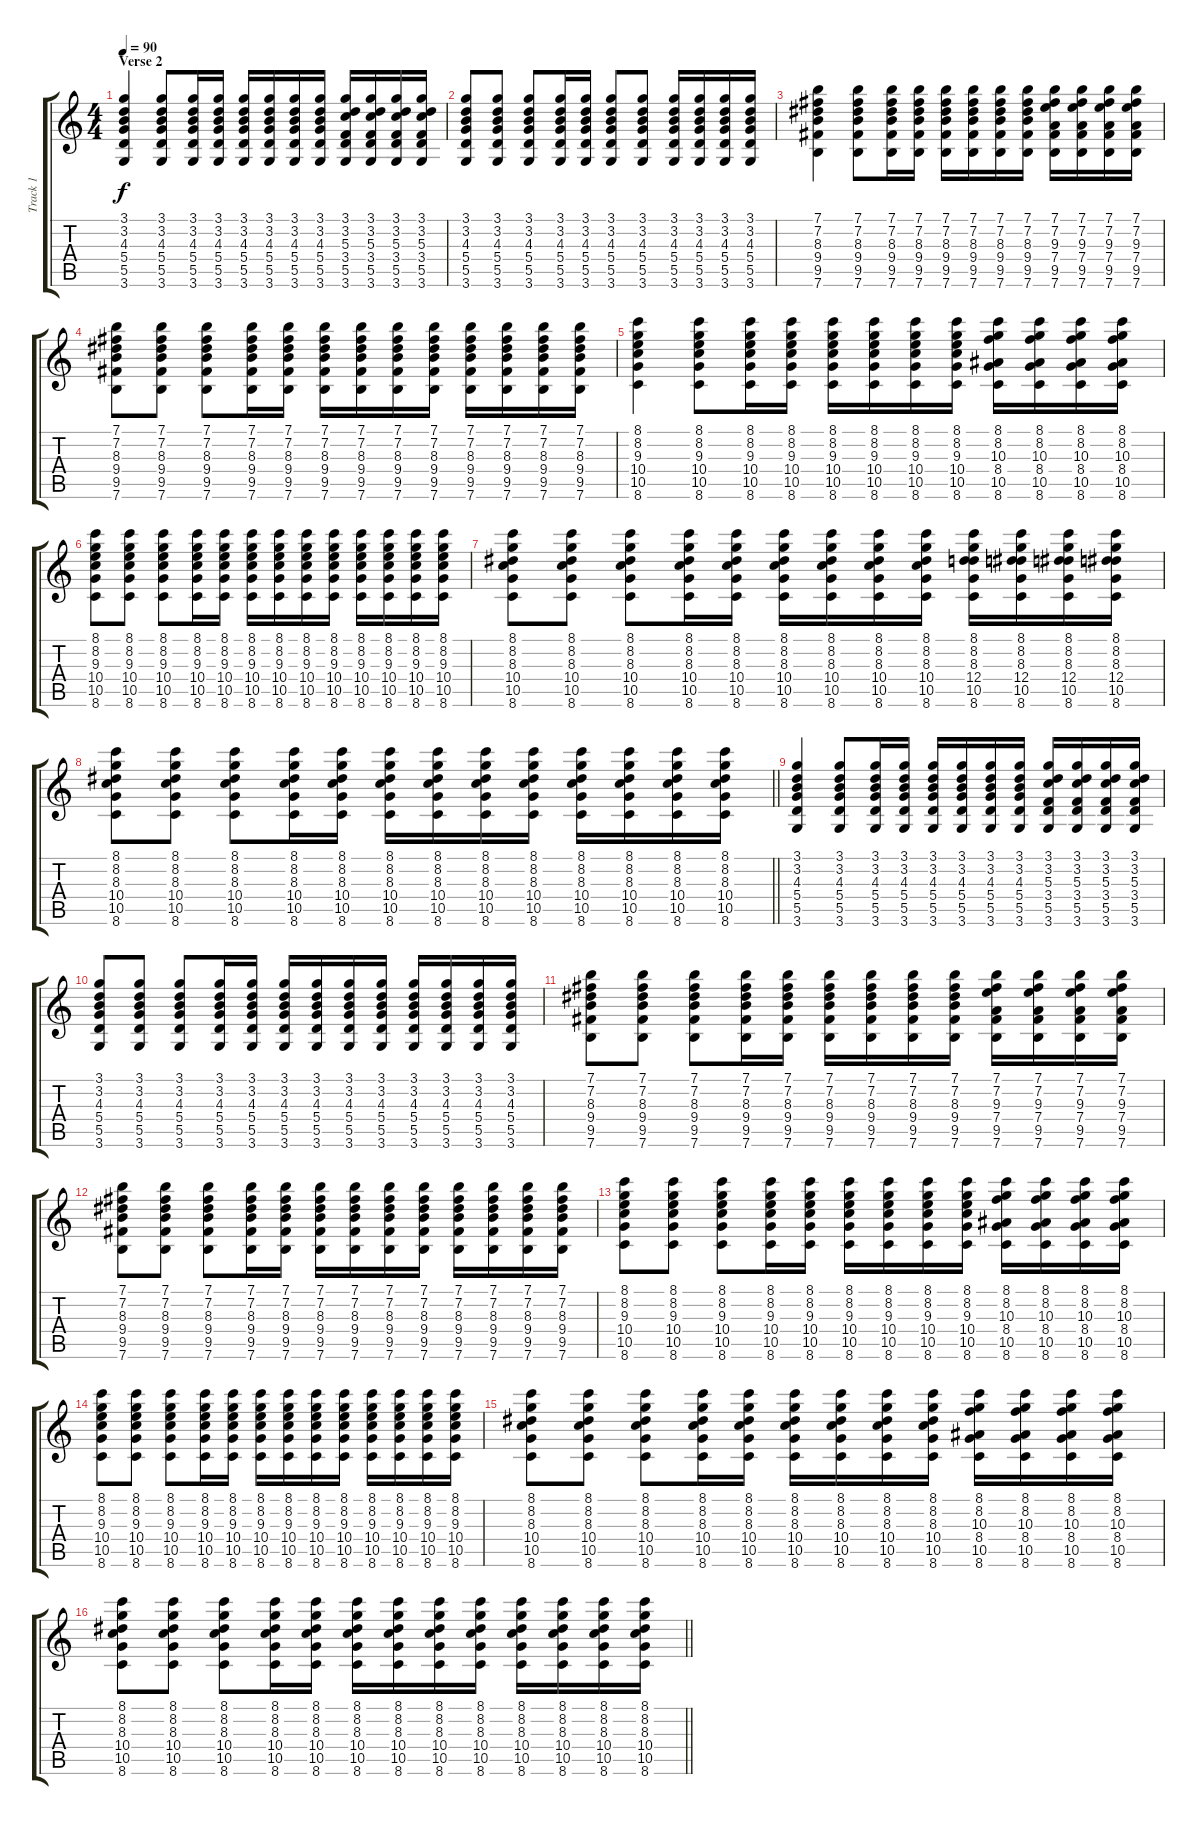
\track ("Track 1" "Track 1") {instrument acousticguitarsteel}
\staff {score tabs}
\tuning (E4 B3 G3 D3 A2 E2) {hide}
\ts (4 4)
\section ("" "Verse 2")
\tempo 90
\clef g2
\ks c
(3.1 3.2 4.3 5.4 5.5 3.6).4{dy f beam Up} (3.1 3.2 4.3 5.4 5.5 3.6).8{beam Up} (3.1 3.2 4.3 5.4 5.5 3.6).16{beam Up} (3.1 3.2 4.3 5.4 5.5 3.6).16{beam Up} (3.1 3.2 4.3 5.4 5.5 3.6).16{beam Up} (3.1 3.2 4.3 5.4 5.5 3.6).16{beam Up} (3.1 3.2 4.3 5.4 5.5 3.6).16{beam Up} (3.1 3.2 4.3 5.4 5.5 3.6).16{beam Up} (3.1 3.2 5.3 3.4 5.5 3.6).16 (3.1 3.2 5.3 3.4 5.5 3.6).16 (3.1 3.2 5.3 3.4 5.5 3.6).16 (3.1 3.2 5.3 3.4 5.5 3.6).16 |
(3.1 3.2 4.3 5.4 5.5 3.6).8{beam Up} (3.1 3.2 4.3 5.4 5.5 3.6).8{beam Up} (3.1 3.2 4.3 5.4 5.5 3.6).8{beam Up} (3.1 3.2 4.3 5.4 5.5 3.6).16{beam Up} (3.1 3.2 4.3 5.4 5.5 3.6).16{beam Up} (3.1 3.2 4.3 5.4 5.5 3.6).8{beam Up} (3.1 3.2 4.3 5.4 5.5 3.6).8{beam Up} (3.1 3.2 4.3 5.4 5.5 3.6).16{beam Up} (3.1 3.2 4.3 5.4 5.5 3.6).16{beam Up} (3.1 3.2 4.3 5.4 5.5 3.6).16{beam Up} (3.1 3.2 4.3 5.4 5.5 3.6).16{beam Up} |
(7.1 7.2 8.3 9.4 9.5 7.6).4 (7.1 7.2 8.3 9.4 9.5 7.6).8 (7.1 7.2 8.3 9.4 9.5 7.6).16 (7.1 7.2 8.3 9.4 9.5 7.6).16 (7.1 7.2 8.3 9.4 9.5 7.6).16 (7.1 7.2 8.3 9.4 9.5 7.6).16 (7.1 7.2 8.3 9.4 9.5 7.6).16 (7.1 7.2 8.3 9.4 9.5 7.6).16 (7.1 7.2 9.3 7.4 9.5 7.6).16 (7.1 7.2 9.3 7.4 9.5 7.6).16 (7.1 7.2 9.3 7.4 9.5 7.6).16 (7.1 7.2 9.3 7.4 9.5 7.6).16 |
(7.1 7.2 8.3 9.4 9.5 7.6).8 (7.1 7.2 8.3 9.4 9.5 7.6).8 (7.1 7.2 8.3 9.4 9.5 7.6).8 (7.1 7.2 8.3 9.4 9.5 7.6).16 (7.1 7.2 8.3 9.4 9.5 7.6).16 (7.1 7.2 8.3 9.4 9.5 7.6).16 (7.1 7.2 8.3 9.4 9.5 7.6).16 (7.1 7.2 8.3 9.4 9.5 7.6).16 (7.1 7.2 8.3 9.4 9.5 7.6).16 (7.1 7.2 8.3 9.4 9.5 7.6).16 (7.1 7.2 8.3 9.4 9.5 7.6).16 (7.1 7.2 8.3 9.4 9.5 7.6).16 (7.1 7.2 8.3 9.4 9.5 7.6).16 |
(8.1 8.2 9.3 10.4 10.5 8.6).4 (8.1 8.2 9.3 10.4 10.5 8.6).8 (8.1 8.2 9.3 10.4 10.5 8.6).16 (8.1 8.2 9.3 10.4 10.5 8.6).16 (8.1 8.2 9.3 10.4 10.5 8.6).16 (8.1 8.2 9.3 10.4 10.5 8.6).16 (8.1 8.2 9.3 10.4 10.5 8.6).16 (8.1 8.2 9.3 10.4 10.5 8.6).16 (8.1 8.2 10.3 8.4 10.5 8.6).16 (8.1 8.2 10.3 8.4 10.5 8.6).16 (8.1 8.2 10.3 8.4 10.5 8.6).16 (8.1 8.2 10.3 8.4 10.5 8.6).16 |
(8.1 8.2 9.3 10.4 10.5 8.6).8 (8.1 8.2 9.3 10.4 10.5 8.6).8 (8.1 8.2 9.3 10.4 10.5 8.6).8 (8.1 8.2 9.3 10.4 10.5 8.6).16 (8.1 8.2 9.3 10.4 10.5 8.6).16 (8.1 8.2 9.3 10.4 10.5 8.6).16 (8.1 8.2 9.3 10.4 10.5 8.6).16 (8.1 8.2 9.3 10.4 10.5 8.6).16 (8.1 8.2 9.3 10.4 10.5 8.6).16 (8.1 8.2 9.3 10.4 10.5 8.6).16 (8.1 8.2 9.3 10.4 10.5 8.6).16 (8.1 8.2 9.3 10.4 10.5 8.6).16 (8.1 8.2 9.3 10.4 10.5 8.6).16 |
(8.1 8.2 8.3 10.4 10.5 8.6).8 (8.1 8.2 8.3 10.4 10.5 8.6).8 (8.1 8.2 8.3 10.4 10.5 8.6).8 (8.1 8.2 8.3 10.4 10.5 8.6).16 (8.1 8.2 8.3 10.4 10.5 8.6).16 (8.1 8.2 8.3 10.4 10.5 8.6).16 (8.1 8.2 8.3 10.4 10.5 8.6).16 (8.1 8.2 8.3 10.4 10.5 8.6).16 (8.1 8.2 8.3 10.4 10.5 8.6).16 (8.1 8.2 8.3 12.4 10.5 8.6).16 (8.1 8.2 8.3 12.4 10.5 8.6).16 (8.1 8.2 8.3 12.4 10.5 8.6).16 (8.1 8.2 8.3 12.4 10.5 8.6).16 |
\barLineRight lightlight
(8.1 8.2 8.3 10.4 10.5 8.6).8 (8.1 8.2 8.3 10.4 10.5 8.6).8 (8.1 8.2 8.3 10.4 10.5 8.6).8 (8.1 8.2 8.3 10.4 10.5 8.6).16 (8.1 8.2 8.3 10.4 10.5 8.6).16 (8.1 8.2 8.3 10.4 10.5 8.6).16 (8.1 8.2 8.3 10.4 10.5 8.6).16 (8.1 8.2 8.3 10.4 10.5 8.6).16 (8.1 8.2 8.3 10.4 10.5 8.6).16 (8.1 8.2 8.3 10.4 10.5 8.6).16 (8.1 8.2 8.3 10.4 10.5 8.6).16 (8.1 8.2 8.3 10.4 10.5 8.6).16 (8.1 8.2 8.3 10.4 10.5 8.6).16 |
(3.1 3.2 4.3 5.4 5.5 3.6).4 (3.1 3.2 4.3 5.4 5.5 3.6).8 (3.1 3.2 4.3 5.4 5.5 3.6).16 (3.1 3.2 4.3 5.4 5.5 3.6).16 (3.1 3.2 4.3 5.4 5.5 3.6).16 (3.1 3.2 4.3 5.4 5.5 3.6).16 (3.1 3.2 4.3 5.4 5.5 3.6).16 (3.1 3.2 4.3 5.4 5.5 3.6).16 (3.1 3.2 5.3 3.4 5.5 3.6).16 (3.1 3.2 5.3 3.4 5.5 3.6).16 (3.1 3.2 5.3 3.4 5.5 3.6).16 (3.1 3.2 5.3 3.4 5.5 3.6).16 |
(3.1 3.2 4.3 5.4 5.5 3.6).8 (3.1 3.2 4.3 5.4 5.5 3.6).8 (3.1 3.2 4.3 5.4 5.5 3.6).8 (3.1 3.2 4.3 5.4 5.5 3.6).16 (3.1 3.2 4.3 5.4 5.5 3.6).16 (3.1 3.2 4.3 5.4 5.5 3.6).16 (3.1 3.2 4.3 5.4 5.5 3.6).16 (3.1 3.2 4.3 5.4 5.5 3.6).16 (3.1 3.2 4.3 5.4 5.5 3.6).16 (3.1 3.2 4.3 5.4 5.5 3.6).16 (3.1 3.2 4.3 5.4 5.5 3.6).16 (3.1 3.2 4.3 5.4 5.5 3.6).16 (3.1 3.2 4.3 5.4 5.5 3.6).16 |
(7.1 7.2 8.3 9.4 9.5 7.6).8 (7.1 7.2 8.3 9.4 9.5 7.6).8 (7.1 7.2 8.3 9.4 9.5 7.6).8 (7.1 7.2 8.3 9.4 9.5 7.6).16 (7.1 7.2 8.3 9.4 9.5 7.6).16 (7.1 7.2 8.3 9.4 9.5 7.6).16 (7.1 7.2 8.3 9.4 9.5 7.6).16 (7.1 7.2 8.3 9.4 9.5 7.6).16 (7.1 7.2 8.3 9.4 9.5 7.6).16 (7.1 7.2 9.3 7.4 9.5 7.6).16 (7.1 7.2 9.3 7.4 9.5 7.6).16 (7.1 7.2 9.3 7.4 9.5 7.6).16 (7.1 7.2 9.3 7.4 9.5 7.6).16 |
(7.1 7.2 8.3 9.4 9.5 7.6).8 (7.1 7.2 8.3 9.4 9.5 7.6).8 (7.1 7.2 8.3 9.4 9.5 7.6).8 (7.1 7.2 8.3 9.4 9.5 7.6).16 (7.1 7.2 8.3 9.4 9.5 7.6).16 (7.1 7.2 8.3 9.4 9.5 7.6).16 (7.1 7.2 8.3 9.4 9.5 7.6).16 (7.1 7.2 8.3 9.4 9.5 7.6).16 (7.1 7.2 8.3 9.4 9.5 7.6).16 (7.1 7.2 8.3 9.4 9.5 7.6).16 (7.1 7.2 8.3 9.4 9.5 7.6).16 (7.1 7.2 8.3 9.4 9.5 7.6).16 (7.1 7.2 8.3 9.4 9.5 7.6).16 |
(8.1 8.2 9.3 10.4 10.5 8.6).8 (8.1 8.2 9.3 10.4 10.5 8.6).8 (8.1 8.2 9.3 10.4 10.5 8.6).8 (8.1 8.2 9.3 10.4 10.5 8.6).16 (8.1 8.2 9.3 10.4 10.5 8.6).16 (8.1 8.2 9.3 10.4 10.5 8.6).16 (8.1 8.2 9.3 10.4 10.5 8.6).16 (8.1 8.2 9.3 10.4 10.5 8.6).16 (8.1 8.2 9.3 10.4 10.5 8.6).16 (8.1 8.2 10.3 8.4 10.5 8.6).16 (8.1 8.2 10.3 8.4 10.5 8.6).16 (8.1 8.2 10.3 8.4 10.5 8.6).16 (8.1 8.2 10.3 8.4 10.5 8.6).16 |
(8.1 8.2 9.3 10.4 10.5 8.6).8 (8.1 8.2 9.3 10.4 10.5 8.6).8 (8.1 8.2 9.3 10.4 10.5 8.6).8 (8.1 8.2 9.3 10.4 10.5 8.6).16 (8.1 8.2 9.3 10.4 10.5 8.6).16 (8.1 8.2 9.3 10.4 10.5 8.6).16 (8.1 8.2 9.3 10.4 10.5 8.6).16 (8.1 8.2 9.3 10.4 10.5 8.6).16 (8.1 8.2 9.3 10.4 10.5 8.6).16 (8.1 8.2 9.3 10.4 10.5 8.6).16 (8.1 8.2 9.3 10.4 10.5 8.6).16 (8.1 8.2 9.3 10.4 10.5 8.6).16 (8.1 8.2 9.3 10.4 10.5 8.6).16 |
(8.1 8.2 8.3 10.4 10.5 8.6).8 (8.1 8.2 8.3 10.4 10.5 8.6).8 (8.1 8.2 8.3 10.4 10.5 8.6).8 (8.1 8.2 8.3 10.4 10.5 8.6).16 (8.1 8.2 8.3 10.4 10.5 8.6).16 (8.1 8.2 8.3 10.4 10.5 8.6).16 (8.1 8.2 8.3 10.4 10.5 8.6).16 (8.1 8.2 8.3 10.4 10.5 8.6).16 (8.1 8.2 8.3 10.4 10.5 8.6).16 (8.1 8.2 10.3 8.4 10.5 8.6).16 (8.1 8.2 10.3 8.4 10.5 8.6).16 (8.1 8.2 10.3 8.4 10.5 8.6).16 (8.1 8.2 10.3 8.4 10.5 8.6).16 |
\barLineRight lightlight
(8.1 8.2 8.3 10.4 10.5 8.6).8 (8.1 8.2 8.3 10.4 10.5 8.6).8 (8.1 8.2 8.3 10.4 10.5 8.6).8 (8.1 8.2 8.3 10.4 10.5 8.6).16 (8.1 8.2 8.3 10.4 10.5 8.6).16 (8.1 8.2 8.3 10.4 10.5 8.6).16 (8.1 8.2 8.3 10.4 10.5 8.6).16 (8.1 8.2 8.3 10.4 10.5 8.6).16 (8.1 8.2 8.3 10.4 10.5 8.6).16 (8.1 8.2 8.3 10.4 10.5 8.6).16 (8.1 8.2 8.3 10.4 10.5 8.6).16 (8.1 8.2 8.3 10.4 10.5 8.6).16 (8.1 8.2 8.3 10.4 10.5 8.6).16
